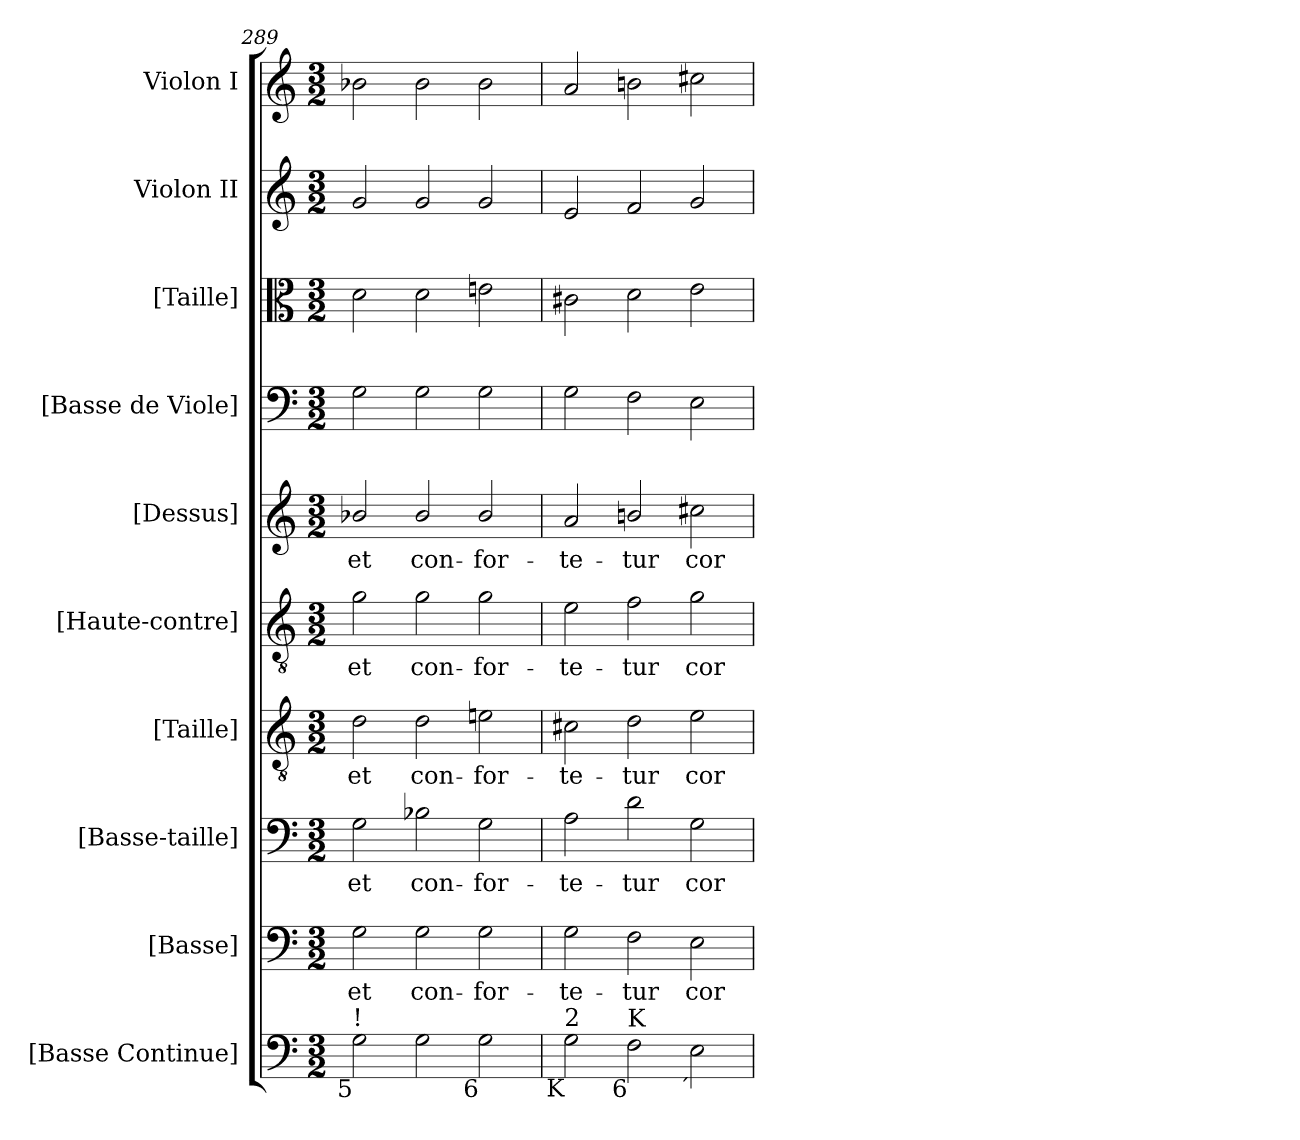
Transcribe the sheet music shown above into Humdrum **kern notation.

**kern	**kern	**text	**kern	**text	**kern	**text	**kern	**text	**kern	**text	**kern	**kern	**kern	**kern
*part10	*part9	*part9	*part8	*part8	*part7	*part7	*part6	*part6	*part5	*part5	*part4	*part3	*part2	*part1
*staff10	*staff9	*staff9	*staff8	*staff8	*staff7	*staff7	*staff6	*staff6	*staff5	*staff5	*staff4	*staff3	*staff2	*staff1
*I"[Basse Continue]	*I"[Basse]	*	*I"[Basse-taille]	*	*I"[Taille]	*	*I"[Haute-contre]	*	*I"[Dessus]	*	*I"[Basse de Viole]	*I"[Taille]	*I"Violon II	*I"Violon I
*I'B.c.	*I'B.	*	*I'B.t.	*	*I'T.	*	*I'H.C.	*	*I'D.	*	*	*	*I'Vln. II	*I'Vln. I
!!LO:PB:g=z
*clefF4	*clefF4	*	*clefF4	*	*clefGv2	*	*clefGv2	*	*clefG2	*	*clefF4	*clefC3	*clefG2	*clefG2
*	*	*	*	*	*ITrd7c12	*	*ITrd7c12	*	*	*	*	*	*	*
*k[]	*k[]	*	*k[]	*	*k[]	*	*k[]	*	*k[]	*	*k[]	*k[]	*k[]	*k[]
*M3/2	*M3/2	*	*M3/2	*	*M3/2	*	*M3/2	*	*M3/2	*	*M3/2	*M3/2	*M3/2	*M3/2
=289	=289	=289	=289	=289	=289	=289	=289	=289	=289	=289	=289	=289	=289	=289
!	!	!LO:LY:b:color=#000000	!	!	!	!	!	!	!	!	!	!	!	!
!	!	!	!	!LO:LY:b:color=#000000	!	!	!	!	!	!	!	!	!	!
!	!	!	!	!	!	!LO:LY:b:color=#000000	!	!	!	!	!	!	!	!
!	!	!	!	!	!	!	!	!LO:LY:b:color=#000000	!	!	!	!	!	!
!LO:TX:b:rj:t=5	!	!	!	!	!	!	!	!	!	!	!	!	!	!
!LO:TX:t=!	!	!	!	!	!	!	!	!	!	!	!	!	!	!
!	!	!	!	!	!	!	!	!	!	!LO:LY:b:color=#000000	!	!	!	!
2Gi\	2Gi\	et	2Gi\	et	2Di\	et	2Gi\	et	2b-Xi/	et	2Gi\	2di\	2gi/	2b-Xi\
!	!	!LO:LY:b:color=#000000	!	!	!	!	!	!	!	!	!	!	!	!
!	!	!	!	!LO:LY:b:color=#000000	!	!	!	!	!	!	!	!	!	!
!	!	!	!	!	!	!LO:LY:b:color=#000000	!	!	!	!	!	!	!	!
!	!	!	!	!	!	!	!	!LO:LY:b:color=#000000	!	!	!	!	!	!
!	!	!	!	!	!	!	!	!	!	!LO:LY:b:color=#000000	!	!	!	!
2Gi\	2Gi\	con-	2B-Xi\	con-	2Di\	con-	2Gi\	con-	2b-i/	con-	2Gi\	2di\	2gi/	2b-i\
!	!	!LO:LY:b:color=#000000	!	!	!	!	!	!	!	!	!	!	!	!
!	!	!	!	!LO:LY:b:color=#000000	!	!	!	!	!	!	!	!	!	!
!	!	!	!	!	!	!LO:LY:b:color=#000000	!	!	!	!	!	!	!	!
!	!	!	!	!	!	!	!	!LO:LY:b:color=#000000	!	!	!	!	!	!
!LO:TX:b:rj:t=6	!	!	!	!	!	!	!	!	!	!	!	!	!	!
!	!	!	!	!	!	!	!	!	!	!LO:LY:b:color=#000000	!	!	!	!
2Gi\	2Gi\	-for-	2Gi\	-for-	2Eni\	-for-	2Gi\	-for-	2b-i/	-for-	2Gi\	2eni\	2gi/	2b-i\
=290	=290	=290	=290	=290	=290	=290	=290	=290	=290	=290	=290	=290	=290	=290
!	!	!LO:LY:b:color=#000000	!	!	!	!	!	!	!	!	!	!	!	!
!	!	!	!	!LO:LY:b:color=#000000	!	!	!	!	!	!	!	!	!	!
!	!	!	!	!	!	!LO:LY:b:color=#000000	!	!	!	!	!	!	!	!
!	!	!	!	!	!	!	!	!LO:LY:b:color=#000000	!	!	!	!	!	!
!LO:TX:b:rj:t=K	!	!	!	!	!	!	!	!	!	!	!	!	!	!
!LO:TX:t=2	!	!	!	!	!	!	!	!	!	!	!	!	!	!
!	!	!	!	!	!	!	!	!	!	!LO:LY:b:color=#000000	!	!	!	!
2Gi\	2Gi\	-te-	2Ai\	-te-	2C#Xi\	-te-	2Ei\	-te-	2ai/	-te-	2Gi\	2c#Xi\	2ei/	2ai/
!	!	!LO:LY:b:color=#000000	!	!	!	!	!	!	!	!	!	!	!	!
!	!	!	!	!LO:LY:b:color=#000000	!	!	!	!	!	!	!	!	!	!
!	!	!	!	!	!	!LO:LY:b:color=#000000	!	!	!	!	!	!	!	!
!	!	!	!	!	!	!	!	!LO:LY:b:color=#000000	!	!	!	!	!	!
!LO:TX:b:rj:t=6	!	!	!	!	!	!	!	!	!	!	!	!	!	!
!LO:TX:t=K	!	!	!	!	!	!	!	!	!	!	!	!	!	!
!	!	!	!	!	!	!	!	!	!	!LO:LY:b:color=#000000	!	!	!	!
2Fi\	2Fi\	-tur	2di\	-tur	2Di\	-tur	2Fi\	-tur	2bni/	-tur	2Fi\	2di\	2fi/	2bni\
!	!	!LO:LY:b:color=#000000	!	!	!	!	!	!	!	!	!	!	!	!
!	!	!	!	!LO:LY:b:color=#000000	!	!	!	!	!	!	!	!	!	!
!	!	!	!	!	!	!LO:LY:b:color=#000000	!	!	!	!	!	!	!	!
!	!	!	!	!	!	!	!	!LO:LY:b:color=#000000	!	!	!	!	!	!
!LO:TX:b:rj:t=´	!	!	!	!	!	!	!	!	!	!	!	!	!	!
!	!	!	!	!	!	!	!	!	!	!LO:LY:b:color=#000000	!	!	!	!
2Ei\	2Ei\	cor	2Gi\	cor	2Ei\	cor	2Gi\	cor	2cc#Xi\	cor	2Ei\	2ei\	2gi/	2cc#Xi\
=	=	=	=	=	=	=	=	=	=	=	=	=	=	=
*-	*-	*-	*-	*-	*-	*-	*-	*-	*-	*-	*-	*-	*-	*-
